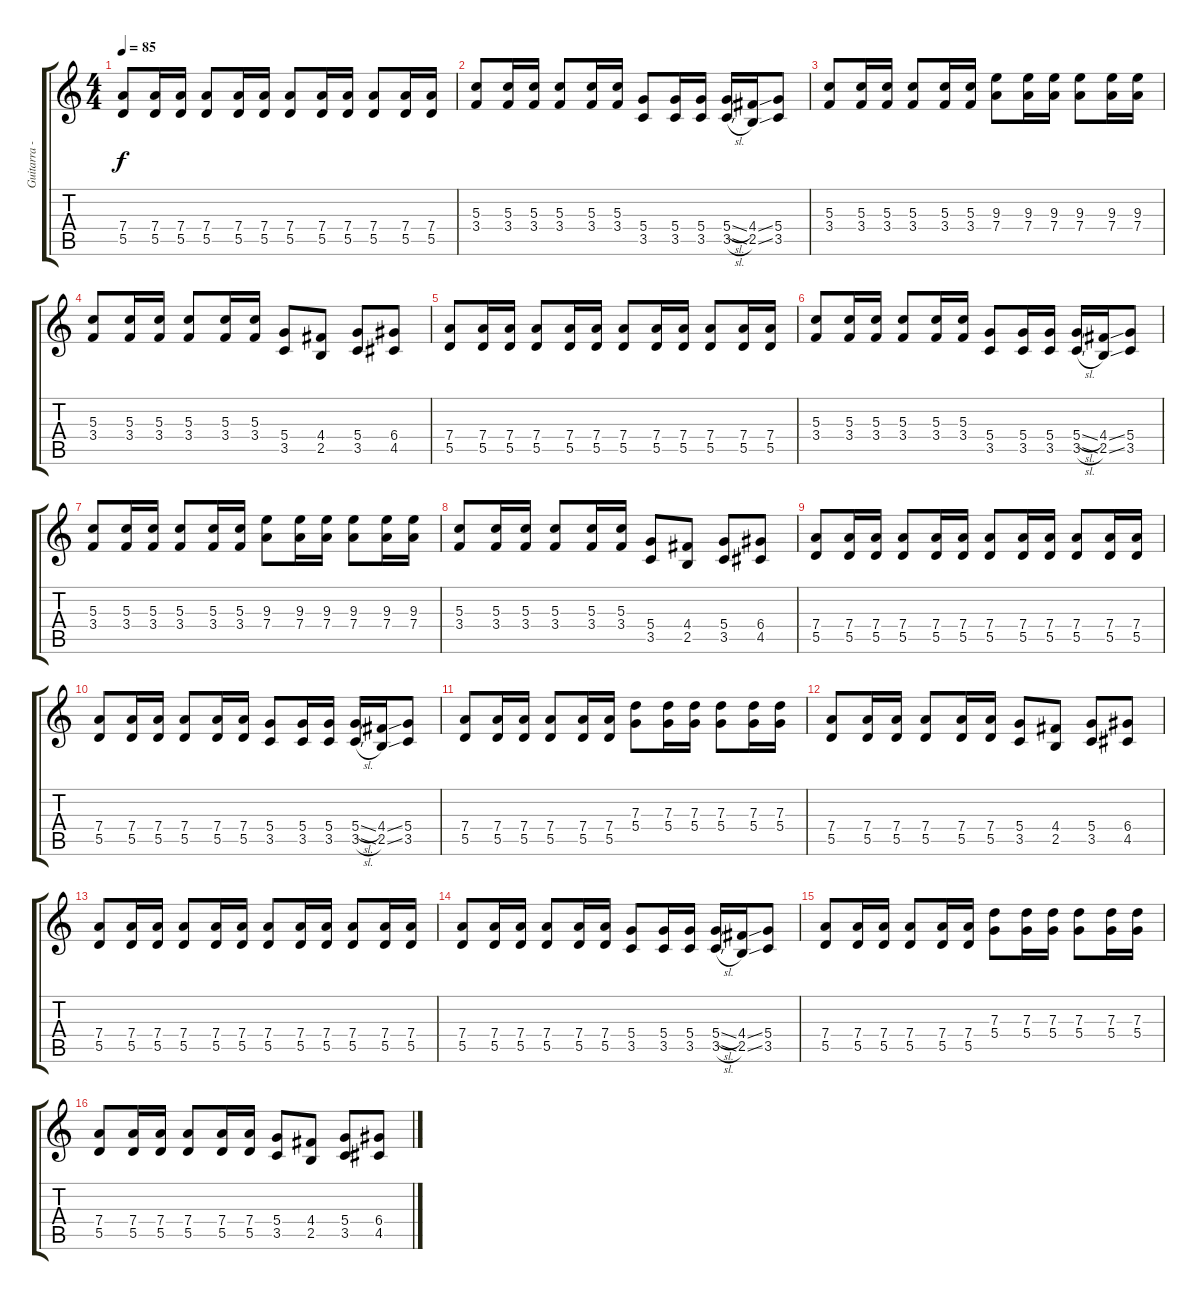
\track ("Guitarra - Fabiel" "Guitarra -") {instrument distortionguitar}
\staff {score tabs}
\tuning (E4 B3 G3 D3 A2 E2) {hide}
\ts (4 4)
\tempo 85
\clef g2
\ks c
(7.4 5.5).8{dy f} (7.4 5.5).16 (7.4 5.5).16 (7.4 5.5).8 (7.4 5.5).16 (7.4 5.5).16 (7.4 5.5).8 (7.4 5.5).16 (7.4 5.5).16 (7.4 5.5).8 (7.4 5.5).16 (7.4 5.5).16 |
(5.3 3.4).8 (5.3 3.4).16 (5.3 3.4).16 (5.3 3.4).8 (5.3 3.4).16 (5.3 3.4).16 (5.4 3.5).8 (5.4 3.5).16 (5.4 3.5).16 (5.4{sl} 3.5{sl}).16 (4.4{ss} 2.5{ss}).16 (5.4 3.5).8 |
(5.3 3.4).8 (5.3 3.4).16 (5.3 3.4).16 (5.3 3.4).8 (5.3 3.4).16 (5.3 3.4).16 (9.3 7.4).8 (9.3 7.4).16 (9.3 7.4).16 (9.3 7.4).8 (9.3 7.4).16 (9.3 7.4).16 |
(5.3 3.4).8 (5.3 3.4).16 (5.3 3.4).16 (5.3 3.4).8 (5.3 3.4).16 (5.3 3.4).16 (5.4 3.5).8 (4.4 2.5).8 (5.4 3.5).8 (6.4 4.5).8 |
(7.4 5.5).8 (7.4 5.5).16 (7.4 5.5).16 (7.4 5.5).8 (7.4 5.5).16 (7.4 5.5).16 (7.4 5.5).8 (7.4 5.5).16 (7.4 5.5).16 (7.4 5.5).8 (7.4 5.5).16 (7.4 5.5).16 |
(5.3 3.4).8 (5.3 3.4).16 (5.3 3.4).16 (5.3 3.4).8 (5.3 3.4).16 (5.3 3.4).16 (5.4 3.5).8 (5.4 3.5).16 (5.4 3.5).16 (5.4{sl} 3.5{sl}).16 (4.4{ss} 2.5{ss}).16 (5.4 3.5).8 |
(5.3 3.4).8 (5.3 3.4).16 (5.3 3.4).16 (5.3 3.4).8 (5.3 3.4).16 (5.3 3.4).16 (9.3 7.4).8 (9.3 7.4).16 (9.3 7.4).16 (9.3 7.4).8 (9.3 7.4).16 (9.3 7.4).16 |
(5.3 3.4).8 (5.3 3.4).16 (5.3 3.4).16 (5.3 3.4).8 (5.3 3.4).16 (5.3 3.4).16 (5.4 3.5).8 (4.4 2.5).8 (5.4 3.5).8 (6.4 4.5).8 |
(7.4 5.5).8 (7.4 5.5).16 (7.4 5.5).16 (7.4 5.5).8 (7.4 5.5).16 (7.4 5.5).16 (7.4 5.5).8 (7.4 5.5).16 (7.4 5.5).16 (7.4 5.5).8 (7.4 5.5).16 (7.4 5.5).16 |
(7.4 5.5).8 (7.4 5.5).16 (7.4 5.5).16 (7.4 5.5).8 (7.4 5.5).16 (7.4 5.5).16 (5.4 3.5).8 (5.4 3.5).16 (5.4 3.5).16 (5.4{sl} 3.5{sl}).16 (4.4{ss} 2.5{ss}).16 (5.4 3.5).8 |
(7.4 5.5).8 (7.4 5.5).16 (7.4 5.5).16 (7.4 5.5).8 (7.4 5.5).16 (7.4 5.5).16 (7.3 5.4).8 (7.3 5.4).16 (7.3 5.4).16 (7.3 5.4).8 (7.3 5.4).16 (7.3 5.4).16 |
(7.4 5.5).8 (7.4 5.5).16 (7.4 5.5).16 (7.4 5.5).8 (7.4 5.5).16 (7.4 5.5).16 (5.4 3.5).8 (4.4 2.5).8 (5.4 3.5).8 (6.4 4.5).8 |
(7.4 5.5).8 (7.4 5.5).16 (7.4 5.5).16 (7.4 5.5).8 (7.4 5.5).16 (7.4 5.5).16 (7.4 5.5).8 (7.4 5.5).16 (7.4 5.5).16 (7.4 5.5).8 (7.4 5.5).16 (7.4 5.5).16 |
(7.4 5.5).8 (7.4 5.5).16 (7.4 5.5).16 (7.4 5.5).8 (7.4 5.5).16 (7.4 5.5).16 (5.4 3.5).8 (5.4 3.5).16 (5.4 3.5).16 (5.4{sl} 3.5{sl}).16 (4.4{ss} 2.5{ss}).16 (5.4 3.5).8 |
(7.4 5.5).8 (7.4 5.5).16 (7.4 5.5).16 (7.4 5.5).8 (7.4 5.5).16 (7.4 5.5).16 (7.3 5.4).8 (7.3 5.4).16 (7.3 5.4).16 (7.3 5.4).8 (7.3 5.4).16 (7.3 5.4).16 |
(7.4 5.5).8 (7.4 5.5).16 (7.4 5.5).16 (7.4 5.5).8 (7.4 5.5).16 (7.4 5.5).16 (5.4 3.5).8 (4.4 2.5).8 (5.4 3.5).8 (6.4 4.5).8
